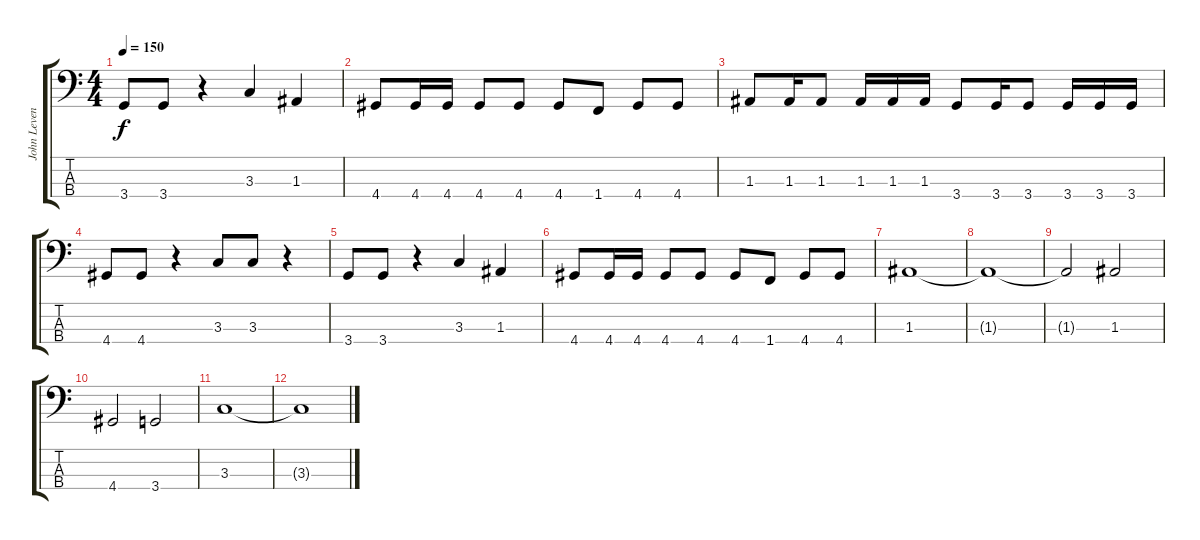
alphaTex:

\track ("John Leven" "John Leven") {instrument electricbasspick}
\staff {score tabs}
\tuning (G2 D2 A1 E1) {hide}
\ts (4 4)
\tempo 150
\clef f4
\ks c
3.4.8{dy f} 3.4.8 r.4 3.3.4 1.3.4 |
4.4.8 4.4.16 4.4.16 4.4.8 4.4.8 4.4.8 1.4.8 4.4.8 4.4.8 |
1.3.8 1.3.16 1.3.8 1.3.16 1.3.16 1.3.16 3.4.8 3.4.16 3.4.8 3.4.16 3.4.16 3.4.16 |
4.4.8 4.4.8 r.4 3.3.8 3.3.8 r.4 |
3.4.8 3.4.8 r.4 3.3.4 1.3.4 |
4.4.8 4.4.16 4.4.16 4.4.8 4.4.8 4.4.8 1.4.8 4.4.8 4.4.8 |
1.3.1 |
1.3{t}.1 |
1.3{t}.2 1.3.2 |
4.4.2 3.4.2 |
3.3.1 |
3.3{t}.1
